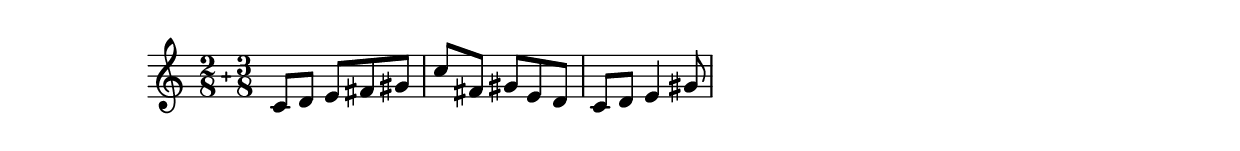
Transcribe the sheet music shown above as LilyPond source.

%% DO NOT EDIT this file manually; it is automatically
%% generated from LSR http://lsr.dsi.unimi.it
%% Make any changes in LSR itself, or in Documentation/snippets/new/ ,
%% and then run scripts/auxiliar/makelsr.py
%%
%% This file is in the public domain.
\version "2.16.0"

\header {
  lsrtags = "rhythms"

  texidoc = "
Odd 20th century time signatures (such as \\\"5/8\\\") can often be
played as compound time signatures (e.g. \\\"3/8 + 2/8\\\"), which
combine two or more inequal metrics. LilyPond can make such music quite
easy to read and play, by explicitly printing the compound time
signatures and adapting the automatic beaming behavior.

"
  doctitle = "Compound time signatures"
} % begin verbatim

#(define ((compound-time one two num) grob)
   (grob-interpret-markup grob
                          (markup #:override '(baseline-skip . 0) #:number
                                  (#:line ((#:column (one num))
                                           #:vcenter "+"
                                           (#:column (two num)))))))

\relative c' {
  \override Staff.TimeSignature #'stencil = #(compound-time "2" "3" "8")
  \time 5/8
  \set Staff.beatStructure = #'(2 3)
  c8 d e fis gis
  c8 fis, gis e d
  c8 d e4 gis8
}
